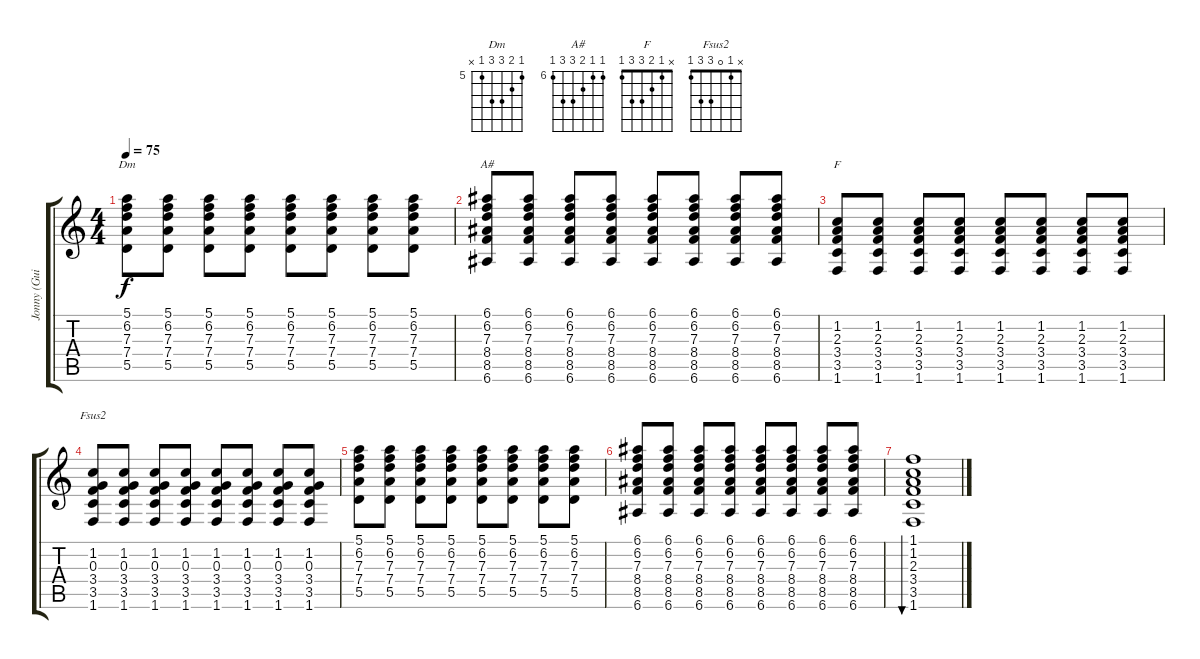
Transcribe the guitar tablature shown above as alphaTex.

\track ("Jonny (Guitar 1)" "Jonny (Gui") {instrument acousticguitarsteel}
\staff {score tabs}
\tuning (E4 B3 G3 D3 A2 E2) {hide}
\chord ("Dm" 5 6 7 7 5 x) {firstfret 5}
\chord ("A#" 6 6 7 8 8 6) {firstfret 6}
\chord ("F" x 1 2 3 3 1)
\chord ("Fsus2" x 1 0 3 3 1)
\ts (4 4)
\tempo 75
\clef g2
\ks c
(5.1 6.2 7.3 7.4 5.5).8{ch "Dm" dy f} (5.1 6.2 7.3 7.4 5.5).8 (5.1 6.2 7.3 7.4 5.5).8 (5.1 6.2 7.3 7.4 5.5).8 (5.1 6.2 7.3 7.4 5.5).8 (5.1 6.2 7.3 7.4 5.5).8 (5.1 6.2 7.3 7.4 5.5).8 (5.1 6.2 7.3 7.4 5.5).8 |
(6.1 6.2 7.3 8.4 8.5 6.6).8{ch "A#"} (6.1 6.2 7.3 8.4 8.5 6.6).8 (6.1 6.2 7.3 8.4 8.5 6.6).8 (6.1 6.2 7.3 8.4 8.5 6.6).8 (6.1 6.2 7.3 8.4 8.5 6.6).8 (6.1 6.2 7.3 8.4 8.5 6.6).8 (6.1 6.2 7.3 8.4 8.5 6.6).8 (6.1 6.2 7.3 8.4 8.5 6.6).8 |
(1.2 2.3 3.4 3.5 1.6).8{ch "F"} (1.2 2.3 3.4 3.5 1.6).8 (1.2 2.3 3.4 3.5 1.6).8 (1.2 2.3 3.4 3.5 1.6).8 (1.2 2.3 3.4 3.5 1.6).8 (1.2 2.3 3.4 3.5 1.6).8 (1.2 2.3 3.4 3.5 1.6).8 (1.2 2.3 3.4 3.5 1.6).8 |
(1.2 0.3 3.4 3.5 1.6).8{ch "Fsus2"} (1.2 0.3 3.4 3.5 1.6).8 (1.2 0.3 3.4 3.5 1.6).8 (1.2 0.3 3.4 3.5 1.6).8 (1.2 0.3 3.4 3.5 1.6).8 (1.2 0.3 3.4 3.5 1.6).8 (1.2 0.3 3.4 3.5 1.6).8 (1.2 0.3 3.4 3.5 1.6).8 |
(5.1 6.2 7.3 7.4 5.5).8 (5.1 6.2 7.3 7.4 5.5).8 (5.1 6.2 7.3 7.4 5.5).8 (5.1 6.2 7.3 7.4 5.5).8 (5.1 6.2 7.3 7.4 5.5).8 (5.1 6.2 7.3 7.4 5.5).8 (5.1 6.2 7.3 7.4 5.5).8 (5.1 6.2 7.3 7.4 5.5).8 |
(6.1 6.2 7.3 8.4 8.5 6.6).8 (6.1 6.2 7.3 8.4 8.5 6.6).8 (6.1 6.2 7.3 8.4 8.5 6.6).8 (6.1 6.2 7.3 8.4 8.5 6.6).8 (6.1 6.2 7.3 8.4 8.5 6.6).8 (6.1 6.2 7.3 8.4 8.5 6.6).8 (6.1 6.2 7.3 8.4 8.5 6.6).8 (6.1 6.2 7.3 8.4 8.5 6.6).8 |
(1.1 1.2 2.3 3.4 3.5 1.6).1{bu 240}
